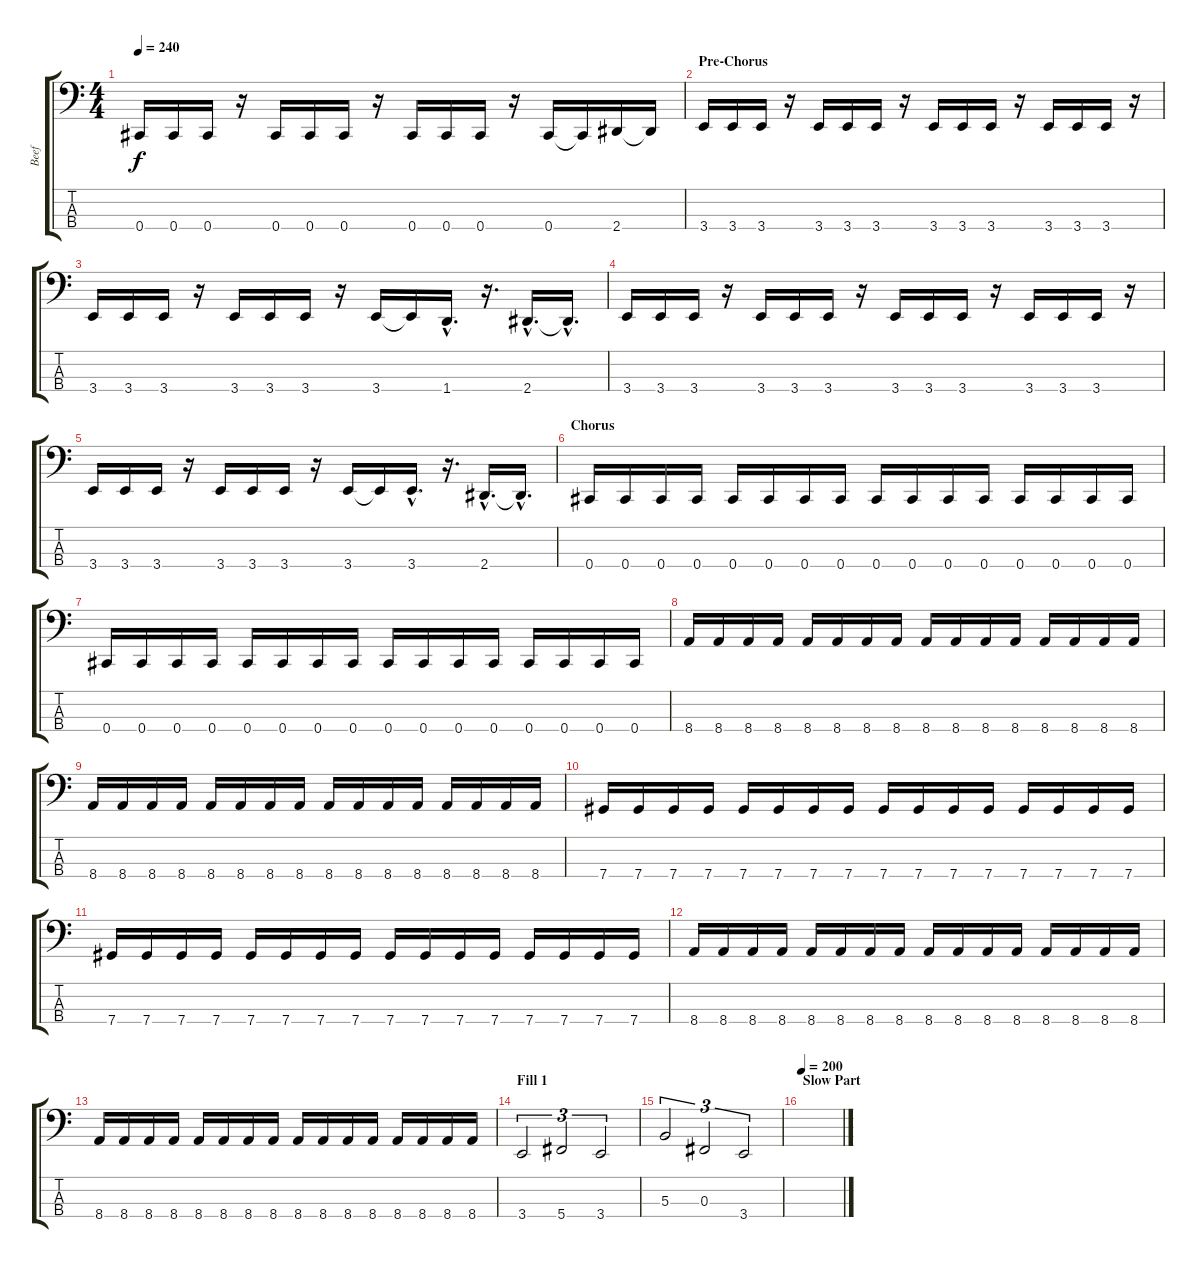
\track ("Beef" "Beef") {instrument electricbassfinger}
\staff {score tabs}
\tuning (E2 B1 Gb1 Db1) {hide}
\ts (4 4)
\tempo 240
\clef f4
\ks c
0.4.16{dy f} 0.4.16 0.4.16 r.16 0.4.16 0.4.16 0.4.16 r.16 0.4.16 0.4.16 0.4.16 r.16 0.4.16 0.4{t}.16 2.4.16 2.4{t}.16 |
\section ("" "Pre-Chorus")
3.4.16 3.4.16 3.4.16 r.16 3.4.16 3.4.16 3.4.16 r.16 3.4.16 3.4.16 3.4.16 r.16 3.4.16 3.4.16 3.4.16 r.16 |
3.4.16 3.4.16 3.4.16 r.16 3.4.16 3.4.16 3.4.16 r.16 3.4.16 3.4{t}.16 1.4{hac}.16{d} r.16{d} 2.4{hac}.16{d} 2.4{hac t}.16{d} |
3.4.16 3.4.16 3.4.16 r.16 3.4.16 3.4.16 3.4.16 r.16 3.4.16 3.4.16 3.4.16 r.16 3.4.16 3.4.16 3.4.16 r.16 |
3.4.16 3.4.16 3.4.16 r.16 3.4.16 3.4.16 3.4.16 r.16 3.4.16 3.4{t}.16 3.4{hac}.16{d} r.16{d} 2.4{hac}.16{d} 2.4{hac t}.16{d} |
\section ("" "Chorus")
0.4.16 0.4.16 0.4.16 0.4.16 0.4.16 0.4.16 0.4.16 0.4.16 0.4.16 0.4.16 0.4.16 0.4.16 0.4.16 0.4.16 0.4.16 0.4.16 |
0.4.16 0.4.16 0.4.16 0.4.16 0.4.16 0.4.16 0.4.16 0.4.16 0.4.16 0.4.16 0.4.16 0.4.16 0.4.16 0.4.16 0.4.16 0.4.16 |
8.4.16 8.4.16 8.4.16 8.4.16 8.4.16 8.4.16 8.4.16 8.4.16 8.4.16 8.4.16 8.4.16 8.4.16 8.4.16 8.4.16 8.4.16 8.4.16 |
8.4.16 8.4.16 8.4.16 8.4.16 8.4.16 8.4.16 8.4.16 8.4.16 8.4.16 8.4.16 8.4.16 8.4.16 8.4.16 8.4.16 8.4.16 8.4.16 |
7.4.16 7.4.16 7.4.16 7.4.16 7.4.16 7.4.16 7.4.16 7.4.16 7.4.16 7.4.16 7.4.16 7.4.16 7.4.16 7.4.16 7.4.16 7.4.16 |
7.4.16 7.4.16 7.4.16 7.4.16 7.4.16 7.4.16 7.4.16 7.4.16 7.4.16 7.4.16 7.4.16 7.4.16 7.4.16 7.4.16 7.4.16 7.4.16 |
8.4.16 8.4.16 8.4.16 8.4.16 8.4.16 8.4.16 8.4.16 8.4.16 8.4.16 8.4.16 8.4.16 8.4.16 8.4.16 8.4.16 8.4.16 8.4.16 |
8.4.16 8.4.16 8.4.16 8.4.16 8.4.16 8.4.16 8.4.16 8.4.16 8.4.16 8.4.16 8.4.16 8.4.16 8.4.16 8.4.16 8.4.16 8.4.16 |
\section ("" "Fill 1")
3.4.2{tu (3 2)} 5.4.2{tu (3 2)} 3.4.2{tu (3 2)} |
5.3.2{tu (3 2)} 0.3.2{tu (3 2)} 3.4.2{tu (3 2)} |
\section ("" "Slow Part")
\tempo 200
